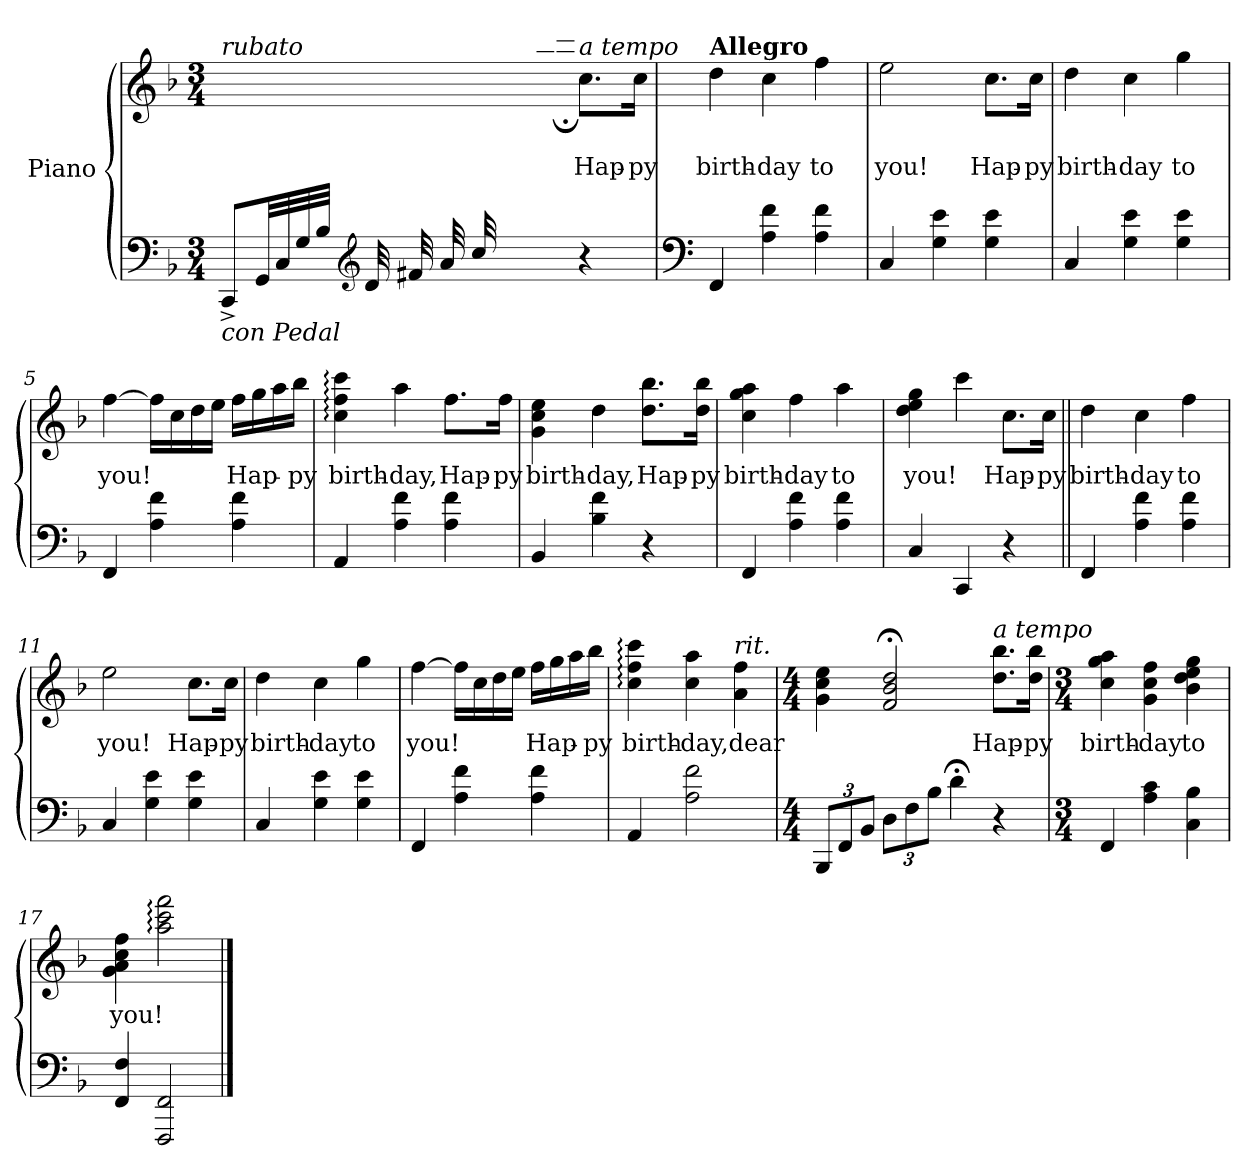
**kern	**kern	**text
*part1	*part1	*part1
*staff2	*staff1	*staff1
*I"Piano	*	*
*clefF4	*clefG2	*
*k[b-]	*k[b-]	*
*F:	*F:	*
*M3/4	*M3/4	*
*MM120	*MM120	*
=1	=1	=1
*	*^	*
!	!LO:TX:a:i:t=rubato	!	!
!LO:TX:b:i:t=con Pedal	!	!	!
8CC^/L	2ryy	4.ryy	.
32GG/LL	.	.	.
32C/	.	.	.
32G/	.	.	.
32B-/JJJ	.	.	.
*clefG2	*	*	*
32d/LLL	.	.	.
32f#X/	.	.	.
32a/	.	.	.
32cc/	.	.	.
8ryy	.	32ee\	.
.	.	32ff#X\	.
.	.	32aa\	.
.	.	32ccc;<\JJJ	.
!	!LO:TX:a:i:t=a tempo	!	!
!	!	!	!LO:LY:b
4r	8.cc\L	4ryy	Hap-
!	!	!	!LO:LY:b
.	16cc\Jk	.	-py
*	*v	*v	*
=2	=2	=2
*clefF4	*	*
!	!LO:TX:a:B:t=Allegro	!
!	!	!LO:LY:b
4FF/	4dd\	birth-
!	!	!LO:LY:b
4A\ 4f\	4cc\	-day
!	!	!LO:LY:b
4A\ 4f\	4ff\	to
!!LO:LB:g=z
=3	=3	=3
!	!	!LO:LY:b
4C/	2ee\	you!
4G\ 4e\	.	.
!	!	!LO:LY:b
4G\ 4e\	8.cc\L	Hap-
!	!	!LO:LY:b
.	16cc\Jk	-py
=4	=4	=4
!	!	!LO:LY:b
4C/	4dd\	birth-
!	!	!LO:LY:b
4G\ 4e\	4cc\	-day
!	!	!LO:LY:b
4G\ 4e\	4gg\	to
=5	=5	=5
!	!	!LO:LY:b
4FF/	[4ff\	you!
4A\ 4f\	16ff\LL]	.
.	16cc\	.
.	16dd\	.
.	16ee\JJ	.
!	!	!LO:LY:b
4A\ 4f\	16ff\LL	Hap-
.	16gg\	.
.	16aa\	.
!	!	!LO:LY:b
.	16bb-\JJ	-py
=6	=6	=6
!	!	!LO:LY:b
4AA/	4cc\: 4ff\: 4ccc\:	birth-
!	!	!LO:LY:b
4A\ 4f\	4aa\	-day,
!	!	!LO:LY:b
4A\ 4f\	8.ff\L	Hap-
!	!	!LO:LY:b
.	16ff\Jk	-py
!!LO:LB:g=z
=7	=7	=7
!	!	!LO:LY:b
4BB-/	4g\ 4cc\ 4ee\	birth-
!	!	!LO:LY:b
4B-\ 4f\	4dd\	-day,
!	!	!LO:LY:b
4r	8.dd\ 8.bb-\L	Hap-
!	!	!LO:LY:b
.	16dd\ 16bb-\Jk	-py
=8	=8	=8
!	!	!LO:LY:b
4FF/	4cc\ 4gg\ 4aa\	birth-
!	!	!LO:LY:b
4A\ 4f\	4ff\	-day
!	!	!LO:LY:b
4A\ 4f\	4aa\	to
=9	=9	=9
!	!	!LO:LY:b
4C/	4dd\ 4ee\ 4gg\	you!
4CC/	4ccc\	.
!	!	!LO:LY:b
4r	8.cc\L	Hap-
!	!	!LO:LY:b
.	16cc\Jk	-py
=10||	=10||	=10||
!	!	!LO:LY:b
4FF/	4dd\	birth-
!	!	!LO:LY:b
4A\ 4f\	4cc\	-day
!	!	!LO:LY:b
4A\ 4f\	4ff\	to
!!LO:LB:g=z
=11	=11	=11
!	!	!LO:LY:b
4C/	2ee\	you!
4G\ 4e\	.	.
!	!	!LO:LY:b
4G\ 4e\	8.cc\L	Hap-
!	!	!LO:LY:b
.	16cc\Jk	-py
=12	=12	=12
!	!	!LO:LY:b
4C/	4dd\	birth-
!	!	!LO:LY:b
4G\ 4e\	4cc\	-day
!	!	!LO:LY:b
4G\ 4e\	4gg\	to
=13	=13	=13
!	!	!LO:LY:b
4FF/	[4ff\	you!
4A\ 4f\	16ff\LL]	.
.	16cc\	.
.	16dd\	.
.	16ee\JJ	.
!	!	!LO:LY:b
4A\ 4f\	16ff\LL	Hap-
.	16gg\	.
.	16aa\	.
!	!	!LO:LY:b
.	16bb-\JJ	-py
=14	=14	=14
!	!	!LO:LY:b
4AA/	4cc\: 4ff\: 4ccc\:	birth-
!	!	!LO:LY:b
2A\ 2f\	4cc\ 4aa\	-day,
!	!LO:TX:a:i:t=rit.	!
!	!	!LO:LY:b
.	4a\ 4ff\	dear
!!LO:LB:g=z
=15	=15	=15
*M4/4	*M4/4	*
*Xbrackettup	*	*
12BBB-/L	4g\ 4cc\ 4ee\	.
12FF/	.	.
12BB-/J	.	.
12D\L	2f/;< 2b-/;< 2dd/;<	.
12F\	.	.
12B-\J	.	.
4d;<\	.	.
!	!LO:TX:a:i:t=a tempo	!
!	!	!LO:LY:b
4r	8.dd\ 8.bb-\L	Hap-
!	!	!LO:LY:b
.	16dd\ 16bb-\Jk	-py
=16	=16	=16
*M3/4	*M3/4	*
!	!	!LO:LY:b
4FF/	4cc\ 4gg\ 4aa\	birth-
!	!	!LO:LY:b
4A\ 4c\	4g\ 4cc\ 4ff\	-day
!	!	!LO:LY:b
4C\ 4B-\	4b-\ 4dd\ 4ee\ 4gg\	to
=17	=17	=17
!	!	!LO:LY:b
4FF/ 4F/	4g\ 4a\ 4cc\ 4ff\	you!
2FFF/ 2FF/	2aa\: 2ccc\: 2fff\:	.
==	==	==
*-	*-	*-
